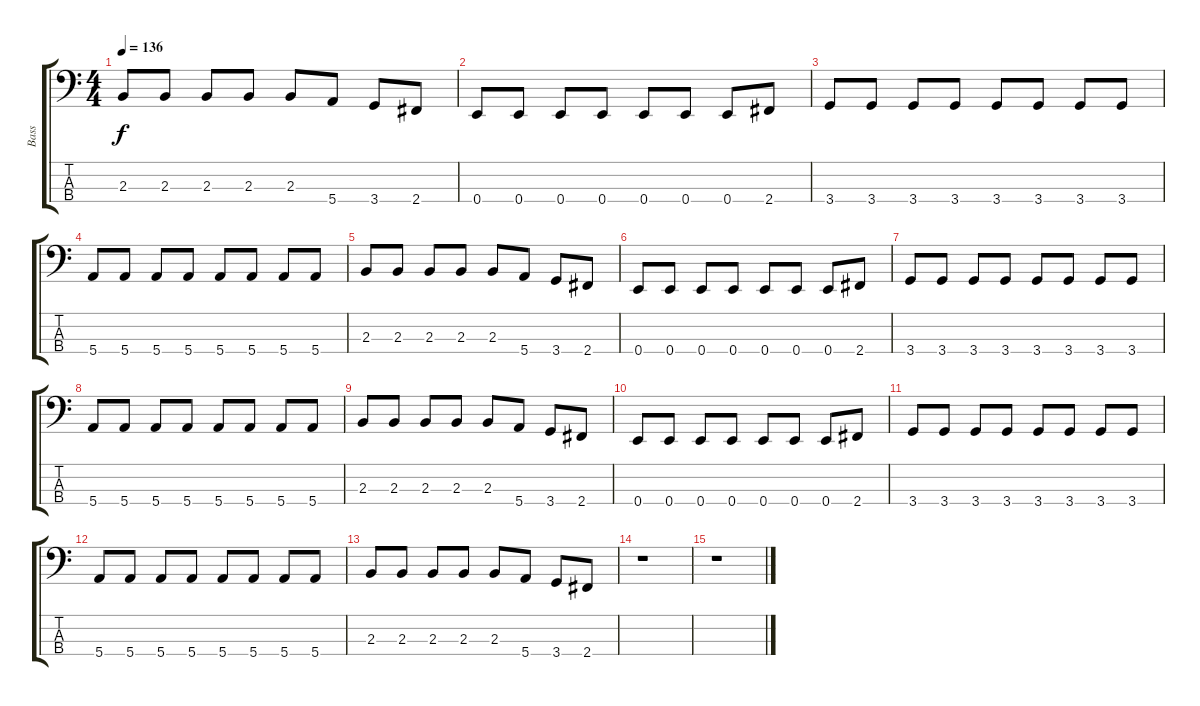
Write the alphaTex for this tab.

\track ("Bass" "Bass") {instrument electricbasspick}
\staff {score tabs}
\tuning (G2 D2 A1 E1) {hide}
\ts (4 4)
\tempo 136
\clef f4
\ks c
2.3.8{dy f} 2.3.8 2.3.8 2.3.8 2.3.8 5.4.8 3.4.8 2.4.8 |
0.4.8 0.4.8 0.4.8 0.4.8 0.4.8 0.4.8 0.4.8 2.4.8 |
3.4.8 3.4.8 3.4.8 3.4.8 3.4.8 3.4.8 3.4.8 3.4.8 |
5.4.8 5.4.8 5.4.8 5.4.8 5.4.8 5.4.8 5.4.8 5.4.8 |
2.3.8 2.3.8 2.3.8 2.3.8 2.3.8 5.4.8 3.4.8 2.4.8 |
0.4.8 0.4.8 0.4.8 0.4.8 0.4.8 0.4.8 0.4.8 2.4.8 |
3.4.8 3.4.8 3.4.8 3.4.8 3.4.8 3.4.8 3.4.8 3.4.8 |
5.4.8 5.4.8 5.4.8 5.4.8 5.4.8 5.4.8 5.4.8 5.4.8 |
2.3.8 2.3.8 2.3.8 2.3.8 2.3.8 5.4.8 3.4.8 2.4.8 |
0.4.8 0.4.8 0.4.8 0.4.8 0.4.8 0.4.8 0.4.8 2.4.8 |
3.4.8 3.4.8 3.4.8 3.4.8 3.4.8 3.4.8 3.4.8 3.4.8 |
5.4.8 5.4.8 5.4.8 5.4.8 5.4.8 5.4.8 5.4.8 5.4.8 |
2.3.8 2.3.8 2.3.8 2.3.8 2.3.8 5.4.8 3.4.8 2.4.8 |
r.1 |
r.1
